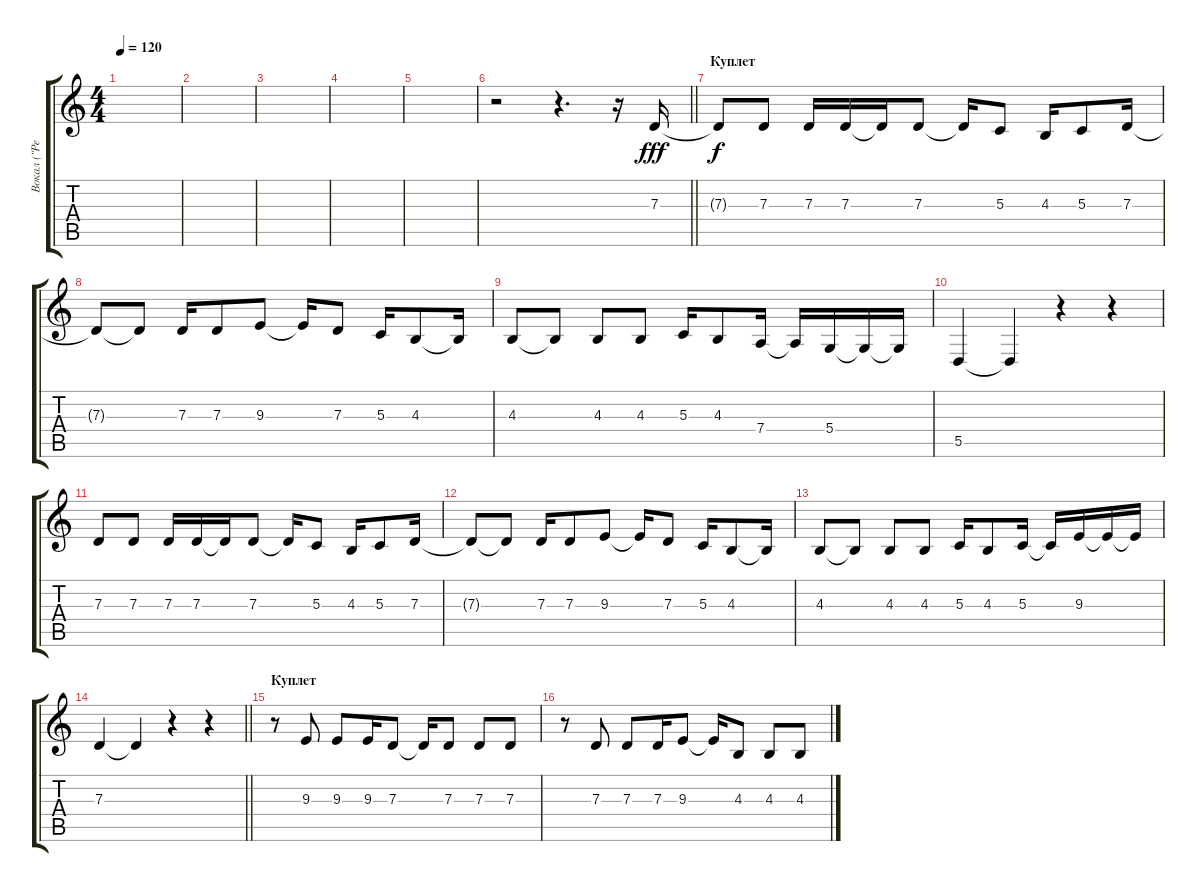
\track ("Вокал (\"Ренегат\")" "Вокал (\"Ре") {instrument cello}
\staff {score tabs}
\tuning (E4 B3 G3 D3 A2 E2) {hide}
\ts (4 4)
\tempo 120
\clef g2
\ks c
|
|
|
|
|
\barLineRight lightlight
r.2 r.4{d} r.16 7.3.16{dy fff} |
\section ("" "Куплет")
7.3{t}.8{dy f} 7.3.8 7.3.16 7.3.16 7.3{t}.16 7.3.8 7.3{t}.16 5.3.8 4.3.16 5.3.8 7.3.16 |
7.3{t}.8 7.3{t}.8 7.3.16 7.3.8 9.3.8 9.3{t}.16 7.3.8 5.3.16 4.3.8 4.3{t}.16 |
4.3.8 4.3{t}.8 4.3.8 4.3.8 5.3.16 4.3.8 7.4.16 7.4{t}.16 5.4.16 5.4{t}.16 5.4{t}.16 |
5.5.4 5.5{t}.4 r.4 r.4 |
7.3.8 7.3.8 7.3.16 7.3.16 7.3{t}.16 7.3.8 7.3{t}.16 5.3.8 4.3.16 5.3.8 7.3.16 |
7.3{t}.8 7.3{t}.8 7.3.16 7.3.8 9.3.8 9.3{t}.16 7.3.8 5.3.16 4.3.8 4.3{t}.16 |
4.3.8 4.3{t}.8 4.3.8 4.3.8 5.3.16 4.3.8 5.3.16 5.3{t}.16 9.3.16 9.3{t}.16 9.3{t}.16 |
\barLineRight lightlight
7.3.4 7.3{t}.4 r.4 r.4 |
\section ("" "Куплет")
r.8 9.3.8 9.3.8 9.3.16 7.3.8 7.3{t}.16 7.3.8 7.3.8 7.3.8 |
r.8 7.3.8 7.3.8 7.3.16 9.3.8 9.3{t}.16 4.3.8 4.3.8 4.3.8
